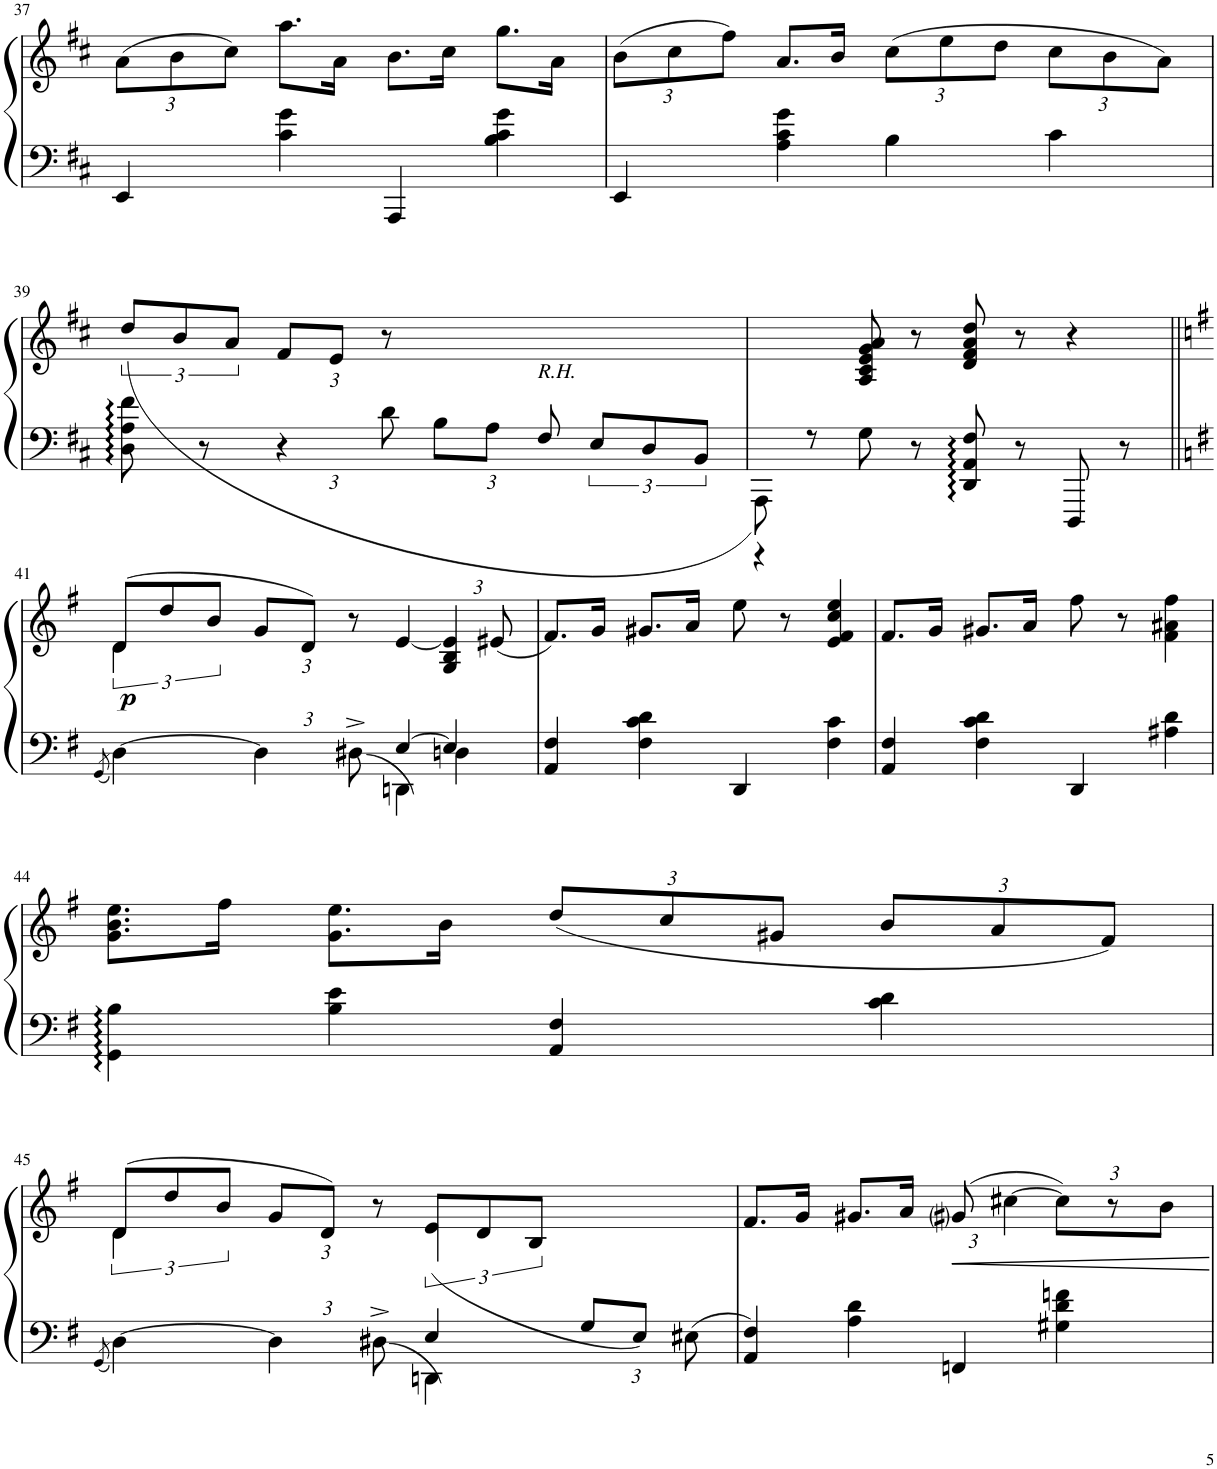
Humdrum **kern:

**kern	**kern	**dynam
*part1	*part1	*part1
*staff2	*staff1	*staff1/2
*I"Piano	*	*
*I'Pno.	*	*
!!LO:PB:g=z
*clefF4	*clefG2	*
*k[f#c#]	*k[f#c#]	*
*M2/2	*M2/2	*
*met(c|)	*met(c|)	*
*	*Xbrackettup	*
=37	=37	=37
4EE/	(12a\L	.
.	12b\	.
.	12cc#\J)	.
4c#\ 4g\	8.aa\L	.
.	16a\Jk	.
4AAA/	8.b\L	.
.	16cc#\Jk	.
4B\ 4c#\ 4g\	8.gg\L	.
.	16a\Jk	.
=38	=38	=38
4EE/	(12b\L	.
.	12cc#\	.
.	12ff#\J)	.
4A\ 4c#\ 4g\	8.a/L	.
.	16b/Jk	.
4B\	(12cc#\L	.
.	12ee\	.
.	12dd\J	.
4c#\	12cc#\L	.
.	12b\	.
.	12a\J)	.
!!LO:LB:g=z
=39	=39	=39
*	*brackettup	*
8D\ 8A\ 8f#\	(12dd/L	.
.	12b/	.
8r	.	.
.	12a/J	.
*Xbrackettup	*Xbrackettup	*
6r	12f#/L	.
.	12e/J	.
12d\	12r	.
12B\L	2ryy	.
12A\J	.	.
!LO:TX:a:i:t=R.H.	!	!
12F#/	.	.
*brackettup	*	*
12E/L	.	.
12D/	.	.
12BB/J	.	.
=40	=40	=40
*^	*	*
8AAA\)	4r	4ryy	.
8r	.	.	.
8G\	2.ryy	8A/ 8c#/ 8e/ 8g/ 8a/	.
8r	.	8r	.
8DD/ 8AA/ 8F#/	.	8d/ 8f#/ 8a/ 8dd/	.
8r	.	8r	.
8DDD/	.	4r	.
8r	.	.	.
!!LO:LB:g=z
=41||	=41||	=41||	=41||
*k[f#]	*	*k[f#]	*
8qGG/	.	.	.
*	*	*brackettup	*
*	*	*^	*
!	!	!	!	!LO:DY:b
[4D\	2ryy	(12d/L	4d\	p
.	.	12dd/	.	.
.	.	12b/J	.	.
*Xbrackettup	*	*Xbrackettup	*	*
6D\]	.	12g/L	2.ryy	.
.	.	12d/J)	.	.
12D#X^>\	.	12r	.	.
4DDn\	[4E/	[4e/	.	.
4Dn\	4E/]	6G/ 6B/ 6e/]	.	.
.	.	(12e#X/	.	.
*v	*v	*	*	*
*	*v	*v	*
=42	=42	=42
4AA/ 4F#/	8.f#/L)	.
.	16g/Jk	.
4F#\ 4c\ 4d\	8.g#X/L	.
.	16a/Jk	.
4DD/	8ee\	.
.	8r	.
4F#\ 4c\	4e/ 4f#/ 4cc/ 4ee/	.
=43	=43	=43
4AA/ 4F#/	8.f#/L	.
.	16g/Jk	.
4F#\ 4c\ 4d\	8.g#X/L	.
.	16a/Jk	.
4DD/	8ff#\	.
.	8r	.
4A#X\ 4d\	4f#\ 4a#X\ 4ff#\	.
!!LO:LB:g=z
=44	=44	=44
4GG\ 4B\	8.g\ 8.b\ 8.ee\L	.
.	16ff#\Jk	.
4B\ 4e\	8.g\ 8.ee\L	.
.	16b\Jk	.
4AA/ 4F#/	(12dd/L	.
.	12cc/	.
.	12g#X/J	.
4c\ 4d\	12b/L	.
.	12a/	.
.	12f#/J)	.
!!LO:LB:g=z
=45	=45	=45
8qGG/	.	.
*^	*	*
*	*	*brackettup	*
*	*	*^	*
[4D\	2ryy	(12d/L	4d\	.
.	.	12dd/	.	.
.	.	12b/J	.	.
*	*	*Xbrackettup	*	*
6D\]	.	12g/L	2.ryy	.
.	.	12d/J)	.	.
12D#X^>\	.	12r	.	.
*	*	*brackettup	*	*
4DDn\	4E/	(12E/ 12e/L	.	.
.	.	12d/	.	.
.	.	12B/J	.	.
12G/L	4ryy	4ryy	.	.
12E/J)	.	.	.	.
12E#X\	.	.	.	.
*v	*v	*	*	*
*	*v	*v	*
=46	=46	=46
4AA/ 4F#/	8.f#/L	.
.	16g/Jk	.
4A\ 4d\	8.g#X/L	.
.	16a/Jk	.
4FFn/	(12g#i/	.
.	[4cc#X\	.
4G#X\ 4d\ 4fn\	.	.
*	*Xbrackettup	*
.	12r	.
.	12b\J	.
=	=	=
*-	*-	*-
